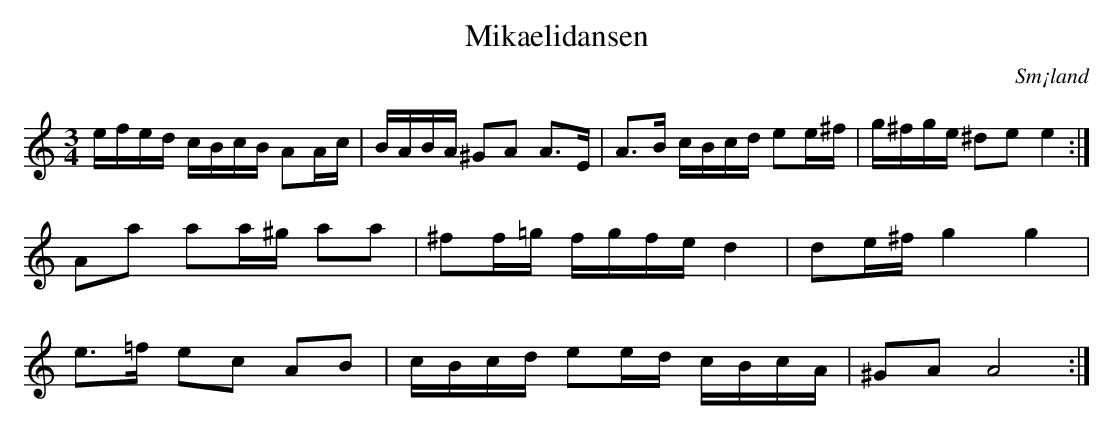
X:1
T:Mikaelidansen
O:Sm¡land
M:3/4
L:1/8
K:Am
e/2f/2e/2d/2 c/2B/2c/2B/2 AA/2c/2|B/2A/2B/2A/2 ^GA A3/2E/2|A3/2B/2 c/2B/2c/2d/2 ee/2^f/2|g/2^f/2g/2e/2 ^de e2:|
Aa aa/2^g/2 aa|^ff/2=g/2 f/2g/2f/2e/2 d2|de/2^f/2 g2 g2|
e3/2=f/2 ec AB|c/2B/2c/2d/2 ee/2d/2 c/2B/2c/2A/2|^GA A4:|
